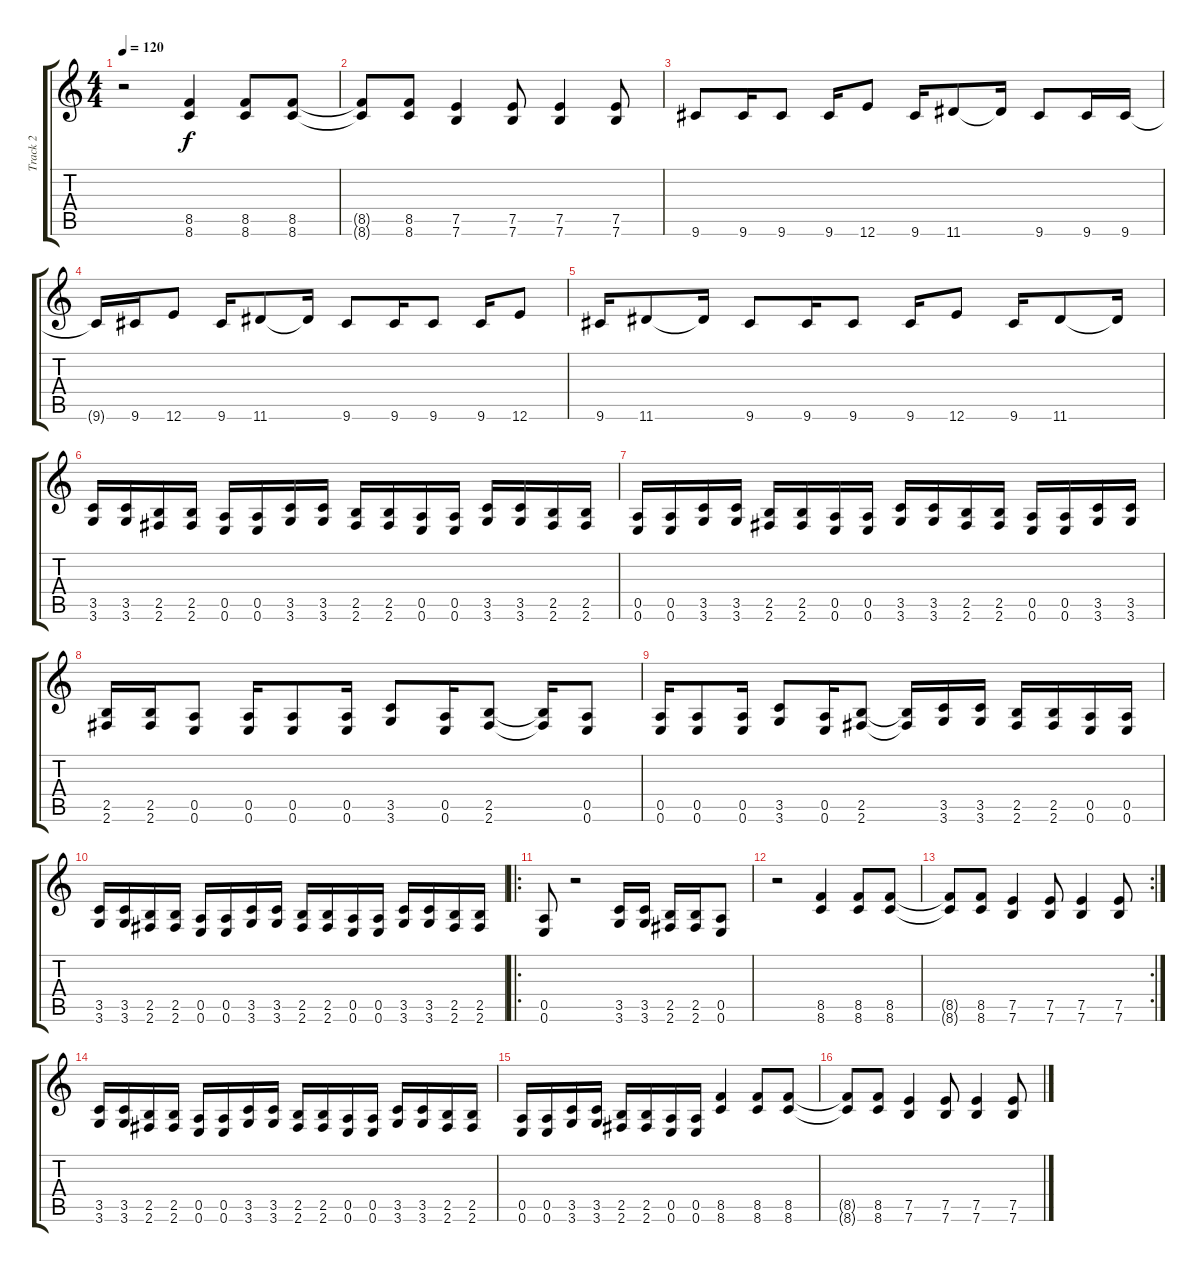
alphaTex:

\track ("Track 2" "Track 2") {instrument distortionguitar}
\staff {score tabs}
\tuning (E4 B3 G3 D3 A2 E2) {hide}
\ts (4 4)
\tempo 120
\clef g2
\ks c
r.2{dy f} (8.5 8.6).4 (8.5 8.6).8 (8.5 8.6).8 |
(8.5{t} 8.6{t}).8 (8.5 8.6).8 (7.5 7.6).4 (7.5 7.6).8 (7.5 7.6).4 (7.5 7.6).8 |
9.6.8 9.6.16 9.6.8 9.6.16 12.6.8 9.6.16 11.6.8 11.6{t}.16 9.6.8 9.6.16 9.6.16 |
9.6{t}.16 9.6.16 12.6.8 9.6.16 11.6.8 11.6{t}.16 9.6.8 9.6.16 9.6.8 9.6.16 12.6.8 |
9.6.16 11.6.8 11.6{t}.16 9.6.8 9.6.16 9.6.8 9.6.16 12.6.8 9.6.16 11.6.8 11.6{t}.16 |
(3.5 3.6).16 (3.5 3.6).16 (2.5 2.6).16 (2.5 2.6).16 (0.5 0.6).16 (0.5 0.6).16 (3.5 3.6).16 (3.5 3.6).16 (2.5 2.6).16 (2.5 2.6).16 (0.5 0.6).16 (0.5 0.6).16 (3.5 3.6).16 (3.5 3.6).16 (2.5 2.6).16 (2.5 2.6).16 |
(0.5 0.6).16 (0.5 0.6).16 (3.5 3.6).16 (3.5 3.6).16 (2.5 2.6).16 (2.5 2.6).16 (0.5 0.6).16 (0.5 0.6).16 (3.5 3.6).16 (3.5 3.6).16 (2.5 2.6).16 (2.5 2.6).16 (0.5 0.6).16 (0.5 0.6).16 (3.5 3.6).16 (3.5 3.6).16 |
(2.5 2.6).16 (2.5 2.6).16 (0.5 0.6).8 (0.5 0.6).16 (0.5 0.6).8 (0.5 0.6).16 (3.5 3.6).8 (0.5 0.6).16 (2.5 2.6).8 (2.5{t} 2.6{t}).16 (0.5 0.6).8 |
(0.5 0.6).16 (0.5 0.6).8 (0.5 0.6).16 (3.5 3.6).8 (0.5 0.6).16 (2.5 2.6).8 (2.5{t} 2.6{t}).16 (3.5 3.6).16 (3.5 3.6).16 (2.5 2.6).16 (2.5 2.6).16 (0.5 0.6).16 (0.5 0.6).16 |
(3.5 3.6).16 (3.5 3.6).16 (2.5 2.6).16 (2.5 2.6).16 (0.5 0.6).16 (0.5 0.6).16 (3.5 3.6).16 (3.5 3.6).16 (2.5 2.6).16 (2.5 2.6).16 (0.5 0.6).16 (0.5 0.6).16 (3.5 3.6).16 (3.5 3.6).16 (2.5 2.6).16 (2.5 2.6).16 |
\ro
(0.5 0.6).8 r.2 (3.5 3.6).16 (3.5 3.6).16 (2.5 2.6).16 (2.5 2.6).16 (0.5 0.6).8 |
r.2 (8.5 8.6).4 (8.5 8.6).8 (8.5 8.6).8 |
\rc 2
(8.5{t} 8.6{t}).8 (8.5 8.6).8 (7.5 7.6).4 (7.5 7.6).8 (7.5 7.6).4 (7.5 7.6).8 |
(3.5 3.6).16 (3.5 3.6).16 (2.5 2.6).16 (2.5 2.6).16 (0.5 0.6).16 (0.5 0.6).16 (3.5 3.6).16 (3.5 3.6).16 (2.5 2.6).16 (2.5 2.6).16 (0.5 0.6).16 (0.5 0.6).16 (3.5 3.6).16 (3.5 3.6).16 (2.5 2.6).16 (2.5 2.6).16 |
(0.5 0.6).16 (0.5 0.6).16 (3.5 3.6).16 (3.5 3.6).16 (2.5 2.6).16 (2.5 2.6).16 (0.5 0.6).16 (0.5 0.6).16 (8.5 8.6).4 (8.5 8.6).8 (8.5 8.6).8 |
(8.5{t} 8.6{t}).8 (8.5 8.6).8 (7.5 7.6).4 (7.5 7.6).8 (7.5 7.6).4 (7.5 7.6).8
